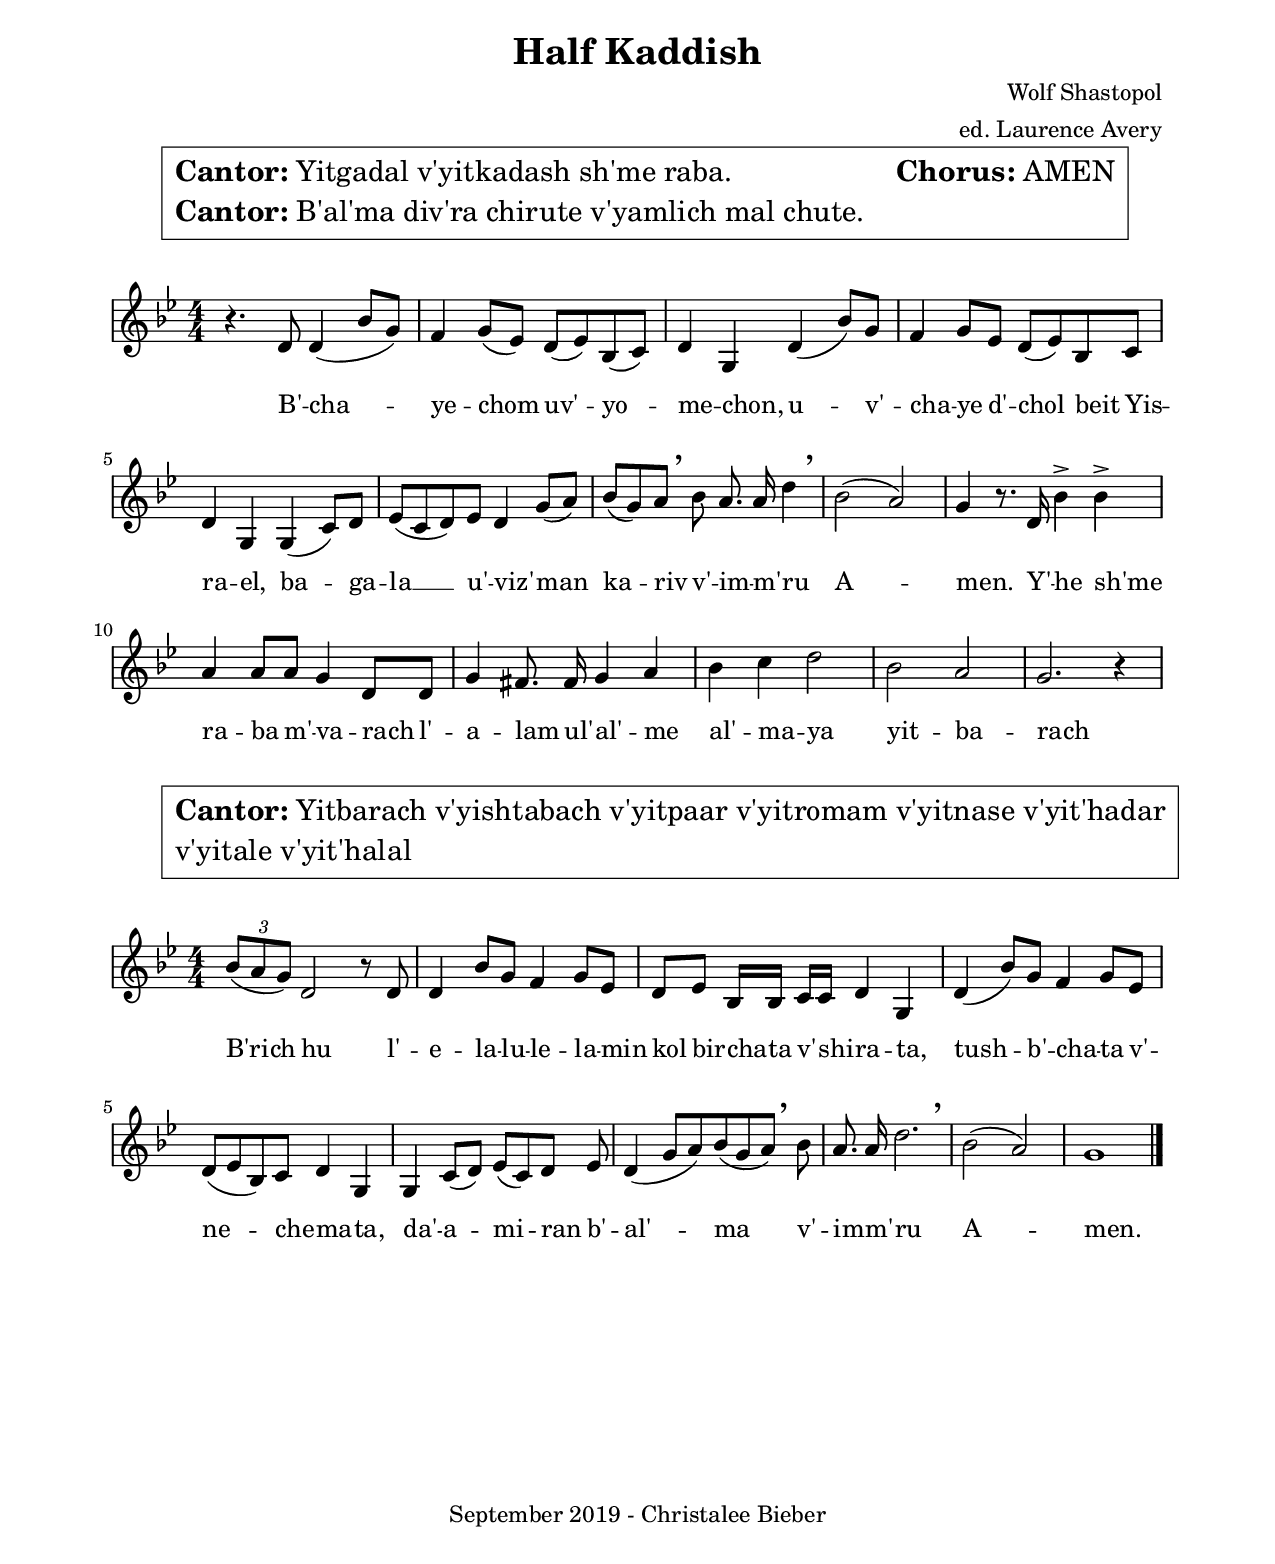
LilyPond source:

\paper {
	system-system-spacing.minimum-distance = #8
	system-system-spacing.padding = #4
	markup-system-spacing.minimum-distance = #8
	markup-system-spacing.padding = #4
	markup-markup-spacing.minimum-distance = #8
	score-markup-spacing.padding = #4
	%{ score-system-spacing.padding = #2 %}
	#(set-paper-size "letter")
	left-margin = 0.75\in
	right-margin = 0.75\in
	top-margin = 0.5\in
	bottom-margin = 0.5\in
	indent = #0
}

\header {
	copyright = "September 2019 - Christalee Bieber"
}

\layout {
  \context {
    \Lyrics
    \override VerticalAxisGroup.nonstaff-relatedstaff-spacing.padding = #2
		\override LyricText.self-alignment-X = #LEFT
  }
  \context {
    \Score
		\numericTimeSignature
    \override RehearsalMark.padding = #3
		\override RehearsalMark.self-alignment-X = #LEFT
		\override SystemStartBar.collapse-height = #4
		\override MetronomeMark.outside-staff-priority = #10000
		\override MetronomeMark.extra-offset = #'(-8 . 2)
  }
  \context {
    \ChordNames
    chordChanges = ##t
    \override ChordName.font-size = #-1
		\override VerticalAxisGroup.nonstaff-relatedstaff-spacing.padding = #2
  }
  \context {
    \Voice
    \override BreathingSign.Y-offset = #3.5
    \dynamicUp
		\override TextScript.staff-padding = #1
  }
	\context {
		\Staff
		\override InstrumentName.padding = #2
	}
}

\midi { \tempo 4 = 90 }

#(define-markup-list-command (cantor layout props text) (markup-list?)
	(interpret-markup-list layout props
		#{\markuplist {
			\hspace #6
			\box {
				\pad-markup #1 {
					\fontsize #2 {
						\wordwrap {
							{ \bold Cantor: } { #text }
						}
					}
				}
			}
		}
		#}
	)
)


\header {
	title = "Half Kaddish"
	composer = "Wolf Shastopol"
	arranger = "ed. Laurence Avery"
}

text = \lyricmode {
	B' -- cha -- ye -- chom uv' -- yo -- me -- chon, u -- v' -- cha -- ye d' -- chol beit Yis -- ra -- el, ba -- ga -- la __ u' -- viz' -- man ka -- riv |
	v' -- im -- m' -- ru A -- men. Y' -- he sh'me ra -- ba m' -- va -- rach l' -- a -- lam ul' -- al' -- me al' -- ma -- ya yit -- ba -- rach |
}

coda = \lyricmode {
	B'rich hu l' -- e -- la -- lu -- le -- la -- min kol bir -- cha -- ta v' -- shi -- ra -- ta,
	tush -- b' -- cha -- ta v' -- ne -- che -- ma -- ta, da' -- a -- mi -- ran b' -- al' -- ma
	v' -- im -- m' -- ru | A -- men. |
}

melodyA = \relative c' {
	\clef treble
	\key bes \major
	\time 4/4

	r4. d8 d4( bes'8 g) | f4 g8( ees) d( ees) bes( c) | d4 g, d'( bes'8) g | f4 g8 ees d( ees) bes c | d4 g, g( c8) d |
	ees( c d) ees d4 g8( a) | bes([ g) a] \breathe bes a8.\noBeam a16 d4 \breathe | bes2( a) | g4 r8. d16 bes'4-> bes-> | a a8 a g4 d8 d8 | g4 fis8.\noBeam fis16 g4 a | bes c d2 | bes a | g2. r4 | \break
}

melodyB = \relative c' {
	\clef treble
	\key bes \major
	\time 4/4

	\tuplet 3/2 { bes'8( a g) } d2 r8 d8 | d4 bes'8 g f4 g8 ees | d ees bes16[ bes] c[ c] d4 g, |
	d'4( bes'8) g f4 g8 ees | d( ees bes) c d4 g, | g c8( d) ees[( c) d] ees | d4( g8[ a) bes( g a]) \breathe bes | a8.\noBeam a16 d2. \breathe | bes2( a) | g1 | \bar "|."
}

\markup \cantor { Yitgadal v'yitkadash sh'me raba.
	\hspace #15
	{ \bold Chorus: } AMEN
	{ \bold Cantor: } B'al'ma div'ra chirute v'yamlich mal chute. }

\score {
	<<
	\new Voice = "one" { \melodyA }
	\new Lyrics \lyricsto "one" { \text }
	>>
}

\markup \cantor { Yitbarach v'yishtabach v'yitpaar v'yitromam v'yitnase v'yit'hadar v'yitale v'yit'halal }

\score {
	<<
	\new Voice = "coda" { \melodyB }
	\new Lyrics \lyricsto "coda" { \coda }
	>>
}

\layout { }
